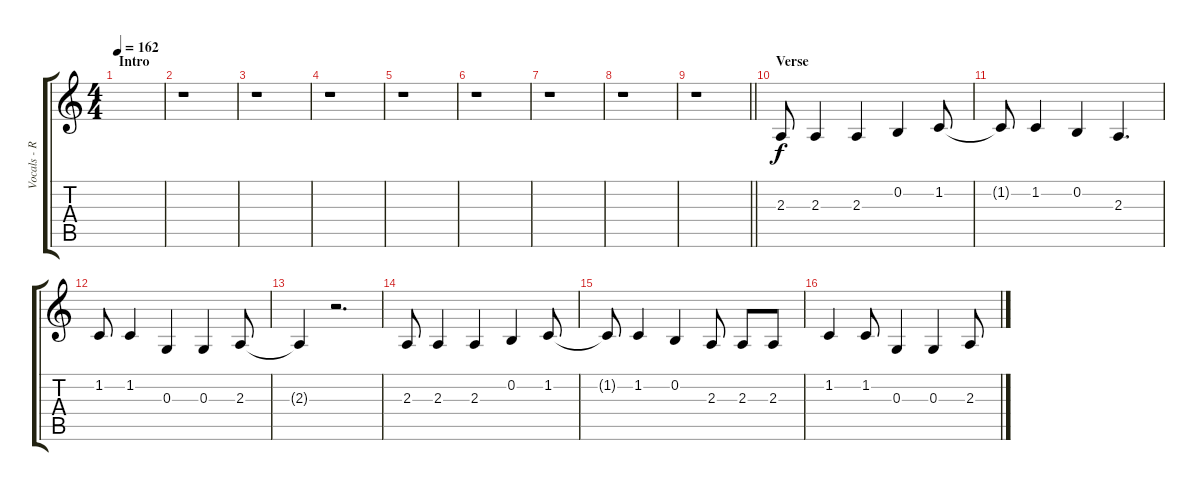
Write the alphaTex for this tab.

\track ("Vocals - Rob Halford" "Vocals - R") {instrument lead2sawtooth}
\staff {score tabs}
\tuning (E4 B3 G3 D3 A2 E2) {hide}
\ts (4 4)
\section ("" "Intro")
\tempo 162
\clef g2
\ks c
|
r.1 |
r.1 |
r.1 |
r.1 |
r.1 |
r.1 |
r.1 |
\barLineRight lightlight
r.1 |
\section ("" "Verse")
2.3.8 2.3.4 2.3.4 0.2.4 1.2.8 |
1.2{t}.8 1.2.4 0.2.4 2.3.4{d} |
1.2.8 1.2.4 0.3.4 0.3.4 2.3.8 |
2.3{t}.4 r.2{d} |
2.3.8 2.3.4 2.3.4 0.2.4 1.2.8 |
1.2{t}.8 1.2.4 0.2.4 2.3.8 2.3.8 2.3.8 |
1.2.4 1.2.8 0.3.4 0.3.4 2.3.8
